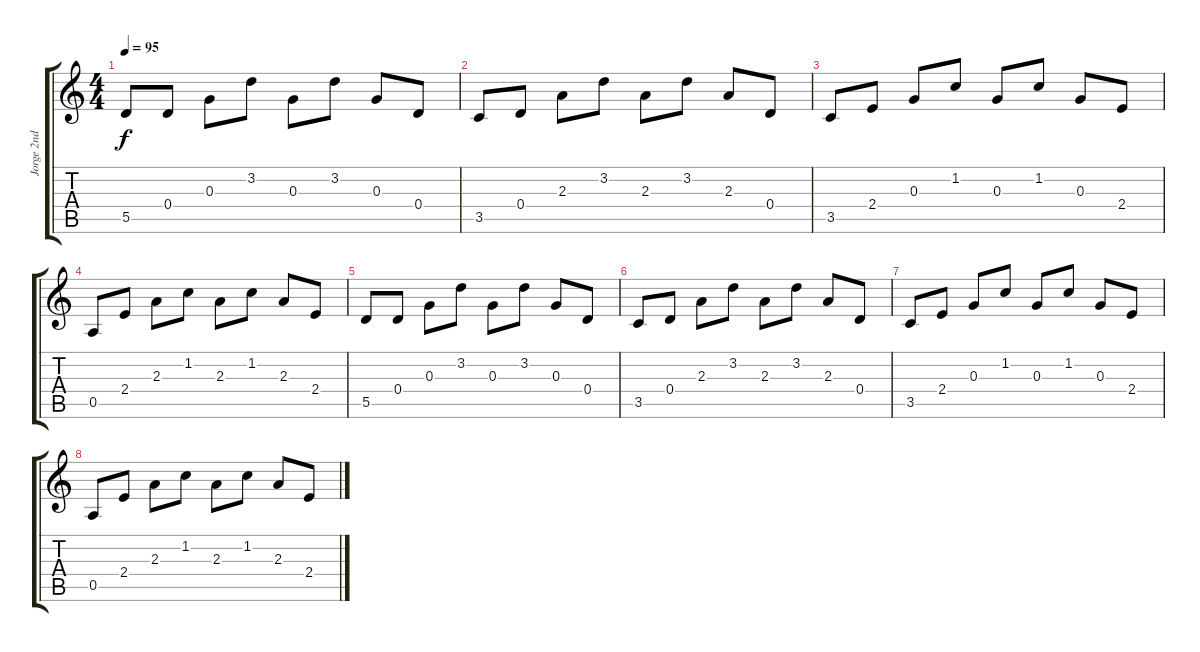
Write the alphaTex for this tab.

\track ("Jorge 2nd guitar acoustic" "Jorge 2nd ") {instrument acousticguitarsteel}
\staff {score tabs}
\tuning (E4 B3 G3 D3 A2 D2) {hide}
\ts (4 4)
\tempo 95
\clef g2
\ks c
5.5.8{dy f} 0.4.8 0.3.8 3.2.8 0.3.8 3.2.8 0.3.8 0.4.8 |
3.5.8 0.4.8 2.3.8 3.2.8 2.3.8 3.2.8 2.3.8 0.4.8 |
3.5.8 2.4.8 0.3.8 1.2.8 0.3.8 1.2.8 0.3.8 2.4.8 |
0.5.8 2.4.8 2.3.8 1.2.8 2.3.8 1.2.8 2.3.8 2.4.8 |
5.5.8 0.4.8 0.3.8 3.2.8 0.3.8 3.2.8 0.3.8 0.4.8 |
3.5.8 0.4.8 2.3.8 3.2.8 2.3.8 3.2.8 2.3.8 0.4.8 |
3.5.8 2.4.8 0.3.8 1.2.8 0.3.8 1.2.8 0.3.8 2.4.8 |
0.5.8 2.4.8 2.3.8 1.2.8 2.3.8 1.2.8 2.3.8 2.4.8
